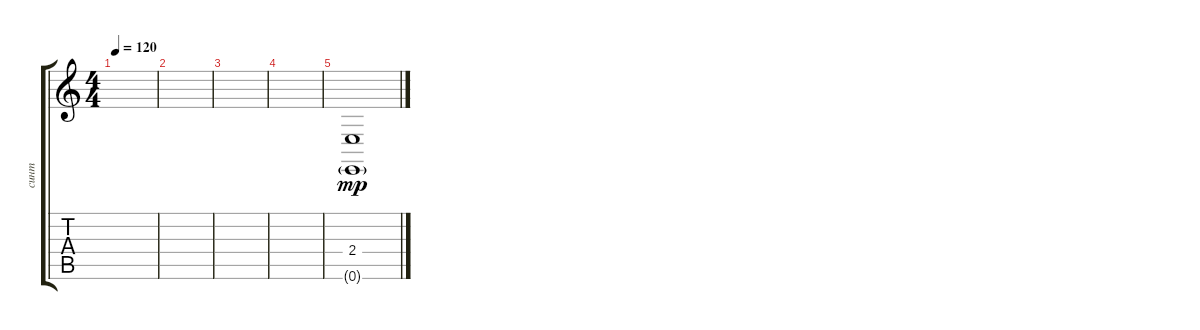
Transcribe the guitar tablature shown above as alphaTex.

\track ("синт" "синт") {instrument seashore}
\staff {score tabs}
\tuning (E4 B3 G3 D3 A2 E2) {hide}
\ts (4 4)
\tempo 120
\clef g2
\ks c
|
|
|
|
(2.4 0.6{g}).1{dy mp instrument gunshot}
